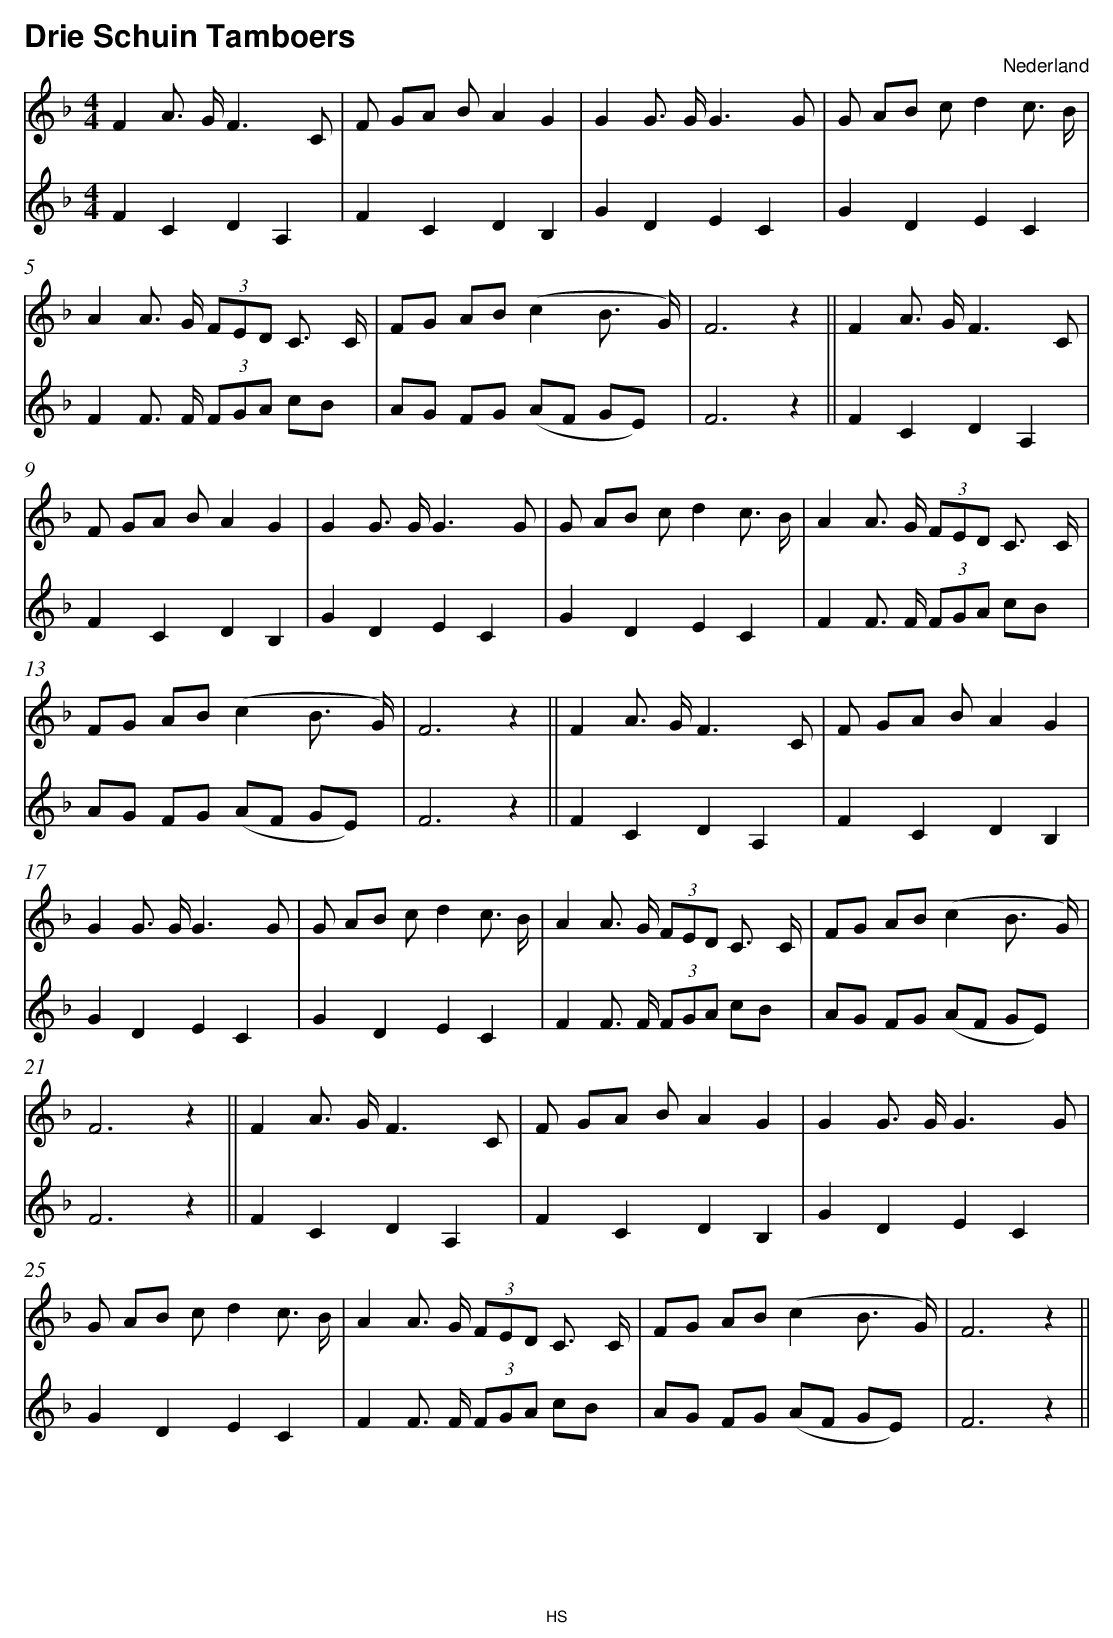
X:1
T:Drie Schuin Tamboers
O:Nederland
M:4/4
L:1/8
Q:1/4=120
K:F
V:1
F2 A3/2 G/F3 C|F GA BA2 G2 |G2 G3/2 G/G3 G|G AB cd2 c3/2 B/|
A2 A3/2 G/ (3FED C3/2 C/|FG AB (c2 B3/2 G/)|F6 z2 ||F2 A3/2 G/F3 C|
F GA BA2 G2 |G2 G3/2 G/G3 G|G AB cd2 c3/2 B/|A2 A3/2 G/ (3FED C3/2 C/|
FG AB (c2 B3/2 G/)|F6 z2 ||F2 A3/2 G/F3 C|F GA BA2 G2 |
G2 G3/2 G/G3 G|G AB cd2 c3/2 B/|A2 A3/2 G/ (3FED C3/2 C/|FG AB (c2 B3/2 G/)|
F6 z2 ||F2 A3/2 G/F3 C|F GA BA2 G2 |G2 G3/2 G/G3 G|
G AB cd2 c3/2 B/|A2 A3/2 G/ (3FED C3/2 C/|FG AB (c2 B3/2 G/)|F6 z2 ||
V:2
F2 C2 D2 A,2 |F2 C2 D2 B,2 |G2 D2 E2 C2 |G2 D2 E2 C2 |
F2 F3/2 F/ (3FGA cB |AG FG (AF GE) |F6 z2 ||F2 C2 D2 A,2 |
F2 C2 D2 B,2 |G2 D2 E2 C2 |G2 D2 E2 C2 |F2 F3/2 F/ (3FGA cB |
AG FG (AF GE) |F6 z2 ||F2 C2 D2 A,2 |F2 C2 D2 B,2 |
G2 D2 E2 C2 |G2 D2 E2 C2 |F2 F3/2 F/ (3FGA cB |AG FG (AF GE) |
F6 z2 ||F2 C2 D2 A,2 |F2 C2 D2 B,2 |G2 D2 E2 C2 |
G2 D2 E2 C2 |F2 F3/2 F/ (3FGA cB |AG FG (AF GE) |F6 z2 ||
